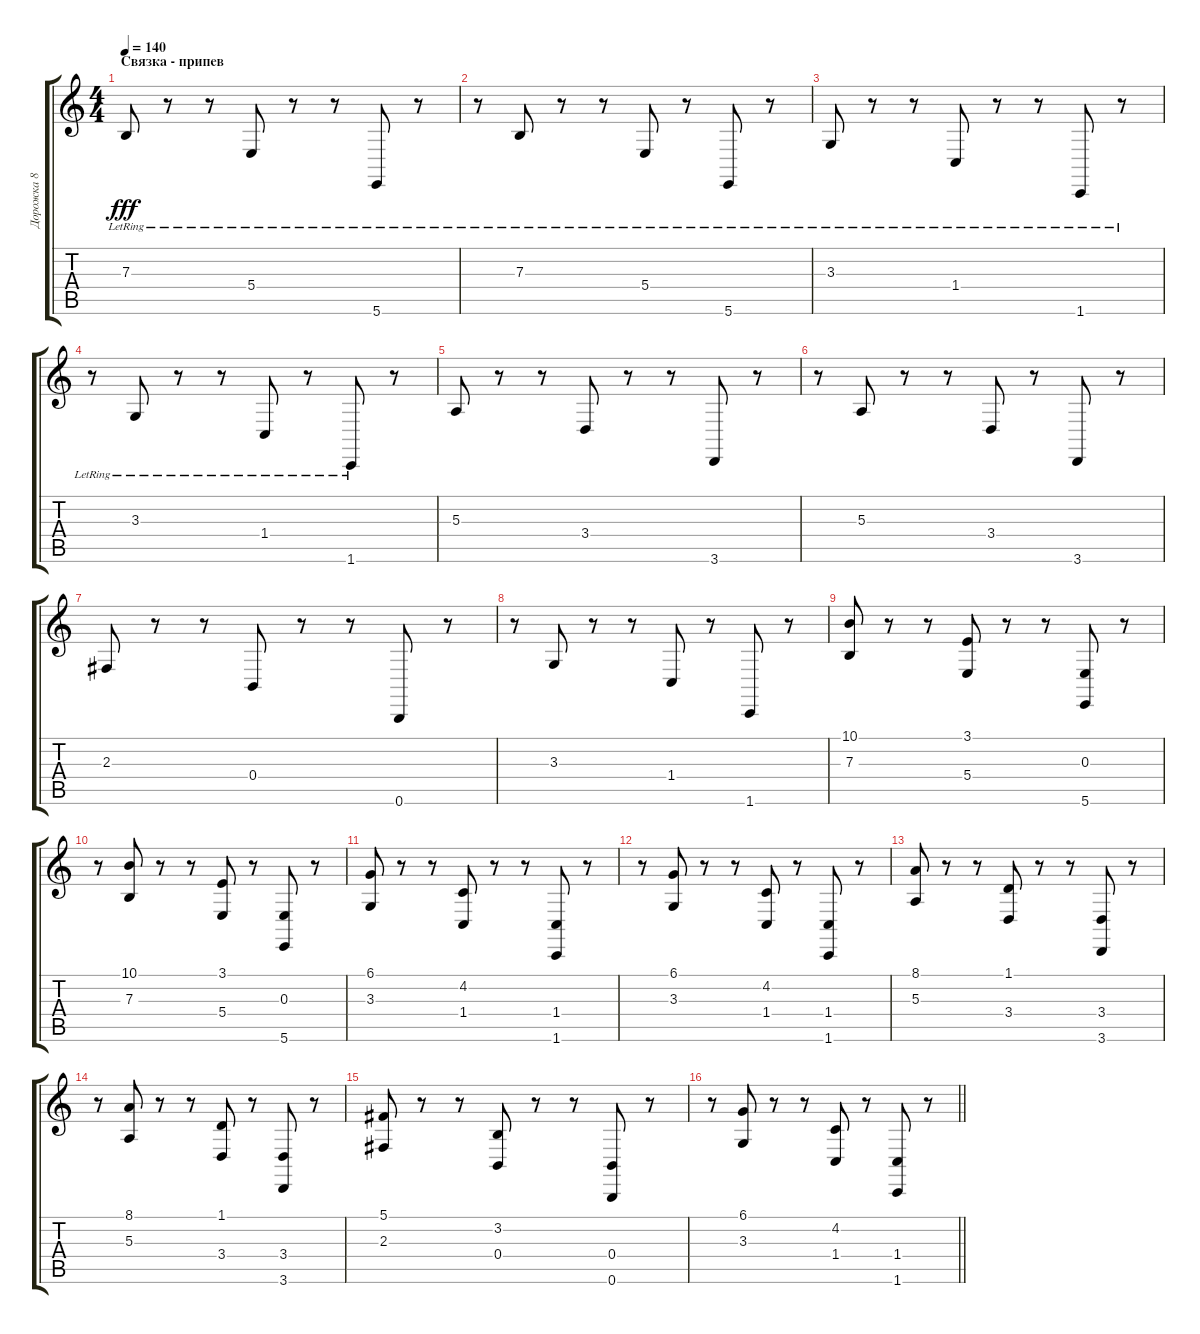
\track ("Дорожка 8" "Дорожка 8") {instrument choiraahs}
\staff {score tabs}
\tuning (Db4 Ab3 E3 B2 Gb2 B1) {hide}
\ts (4 4)
\section ("" "Связка - припев")
\tempo 140
\clef g2
\ks c
7.3{lr}.8{dy fff volume 16 instrument fx7echoes} r.8 r.8 5.4{lr}.8 r.8 r.8 5.6{lr}.8 r.8 |
r.8 7.3{lr}.8 r.8 r.8 5.4{lr}.8 r.8 5.6{lr}.8 r.8 |
3.3{lr}.8{volume 16 instrument fx7echoes} r.8 r.8 1.4{lr}.8 r.8 r.8 1.6{lr}.8 r.8 |
r.8 3.3{lr}.8 r.8 r.8 1.4{lr}.8 r.8 1.6{lr}.8 r.8 |
5.3.8{volume 16 instrument fx7echoes} r.8 r.8 3.4.8 r.8 r.8 3.6.8 r.8 |
r.8 5.3.8 r.8 r.8 3.4.8 r.8 3.6.8 r.8 |
2.3.8{volume 16 instrument fx7echoes} r.8 r.8 0.4.8 r.8 r.8 0.6.8 r.8 |
r.8 3.3.8 r.8 r.8 1.4.8 r.8 1.6.8 r.8 |
(10.1 7.3).8{volume 16 instrument fx7echoes} r.8 r.8 (3.1 5.4).8 r.8 r.8 (0.3 5.6).8 r.8 |
r.8 (10.1 7.3).8 r.8 r.8 (3.1 5.4).8 r.8 (0.3 5.6).8 r.8 |
(6.1 3.3).8{volume 16 instrument fx7echoes} r.8 r.8 (4.2 1.4).8 r.8 r.8 (1.4 1.6).8 r.8 |
r.8 (6.1 3.3).8 r.8 r.8 (4.2 1.4).8 r.8 (1.4 1.6).8 r.8 |
(8.1 5.3).8{volume 16 instrument fx7echoes} r.8 r.8 (1.1 3.4).8 r.8 r.8 (3.4 3.6).8 r.8 |
r.8 (8.1 5.3).8 r.8 r.8 (1.1 3.4).8 r.8 (3.4 3.6).8 r.8 |
(5.1 2.3).8{volume 16 instrument fx7echoes} r.8 r.8 (3.2 0.4).8 r.8 r.8 (0.4 0.6).8 r.8 |
\barLineRight lightlight
r.8 (6.1 3.3).8 r.8 r.8 (4.2 1.4).8 r.8 (1.4 1.6).8 r.8
